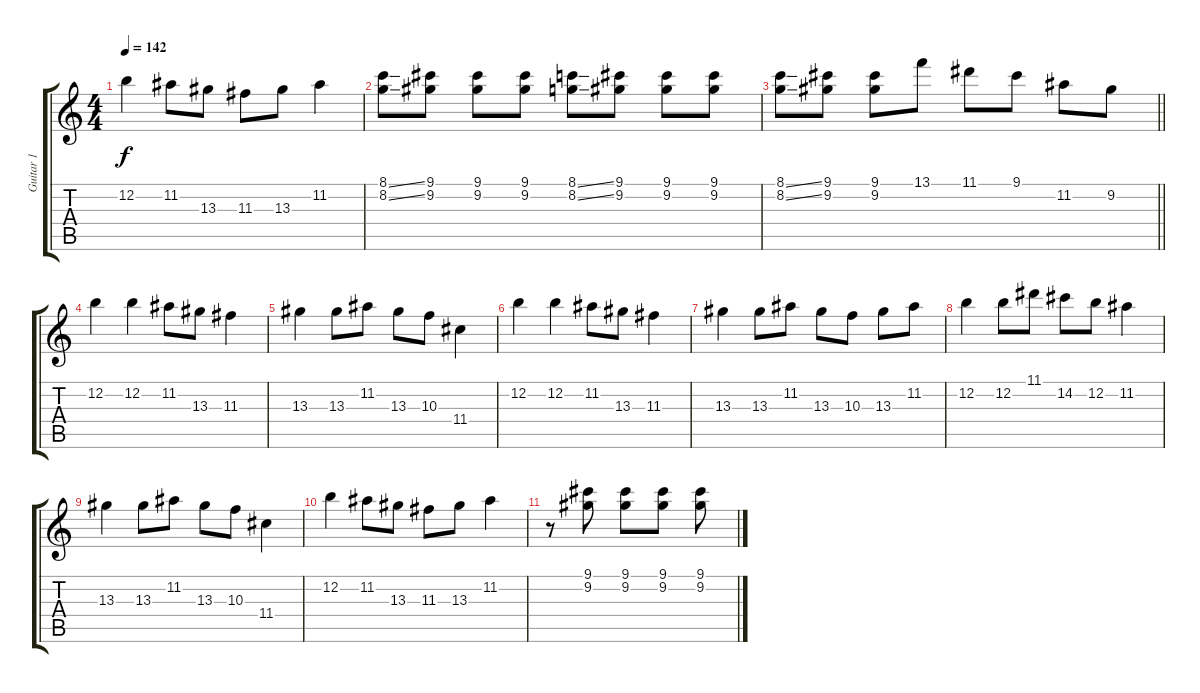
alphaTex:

\track ("Guitar 1" "Guitar 1") {instrument overdrivenguitar}
\staff {score tabs}
\tuning (E4 B3 G3 D3 A2 E2) {hide}
\ts (4 4)
\tempo 142
\clef g2
\ks c
12.2.4{dy f} 11.2.8 13.3.8 11.3.8 13.3.8 11.2.4 |
(8.1{ss} 8.2{ss}).8 (9.1 9.2).8 (9.1 9.2).8 (9.1 9.2).8 (8.1{ss} 8.2{ss}).8 (9.1 9.2).8 (9.1 9.2).8 (9.1 9.2).8 |
\barLineRight lightlight
(8.1{ss} 8.2{ss}).8 (9.1 9.2).8 (9.1 9.2).8 13.1.8 11.1.8 9.1.8 11.2.8 9.2.8 |
12.2.4 12.2.4 11.2.8 13.3.8 11.3.4 |
13.3.4 13.3.8 11.2.8 13.3.8 10.3.8 11.4.4 |
12.2.4 12.2.4 11.2.8 13.3.8 11.3.4 |
13.3.4 13.3.8 11.2.8 13.3.8 10.3.8 13.3.8 11.2.8 |
12.2.4 12.2.8 11.1.8 14.2.8 12.2.8 11.2.4 |
13.3.4 13.3.8 11.2.8 13.3.8 10.3.8 11.4.4 |
12.2.4 11.2.8 13.3.8 11.3.8 13.3.8 11.2.4 |
r.8 (9.1 9.2).8 (9.1 9.2).8 (9.1 9.2).8 (9.1 9.2).8
